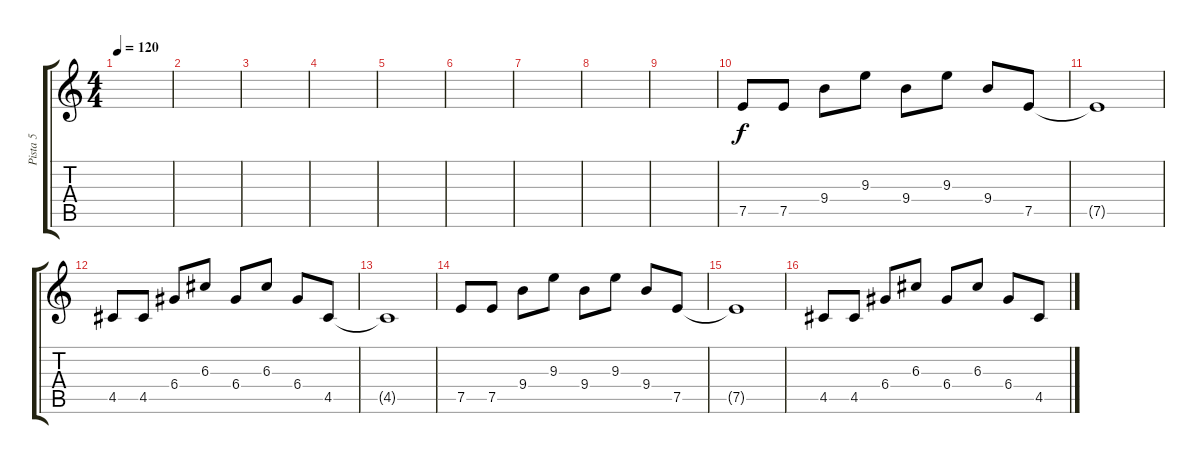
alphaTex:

\track ("Pista 5" "Pista 5") {instrument distortionguitar}
\staff {score tabs}
\tuning (E4 B3 G3 D3 A2 E2) {hide}
\ts (4 4)
\tempo 120
\clef g2
\ks c
|
|
|
|
|
|
|
|
|
7.5.8 7.5.8 9.4.8 9.3.8 9.4.8 9.3.8 9.4.8 7.5.8 |
7.5{t}.1 |
4.5.8 4.5.8 6.4.8 6.3.8 6.4.8 6.3.8 6.4.8 4.5.8 |
4.5{t}.1 |
7.5.8 7.5.8 9.4.8 9.3.8 9.4.8 9.3.8 9.4.8 7.5.8 |
7.5{t}.1 |
4.5.8 4.5.8 6.4.8 6.3.8 6.4.8 6.3.8 6.4.8 4.5.8
